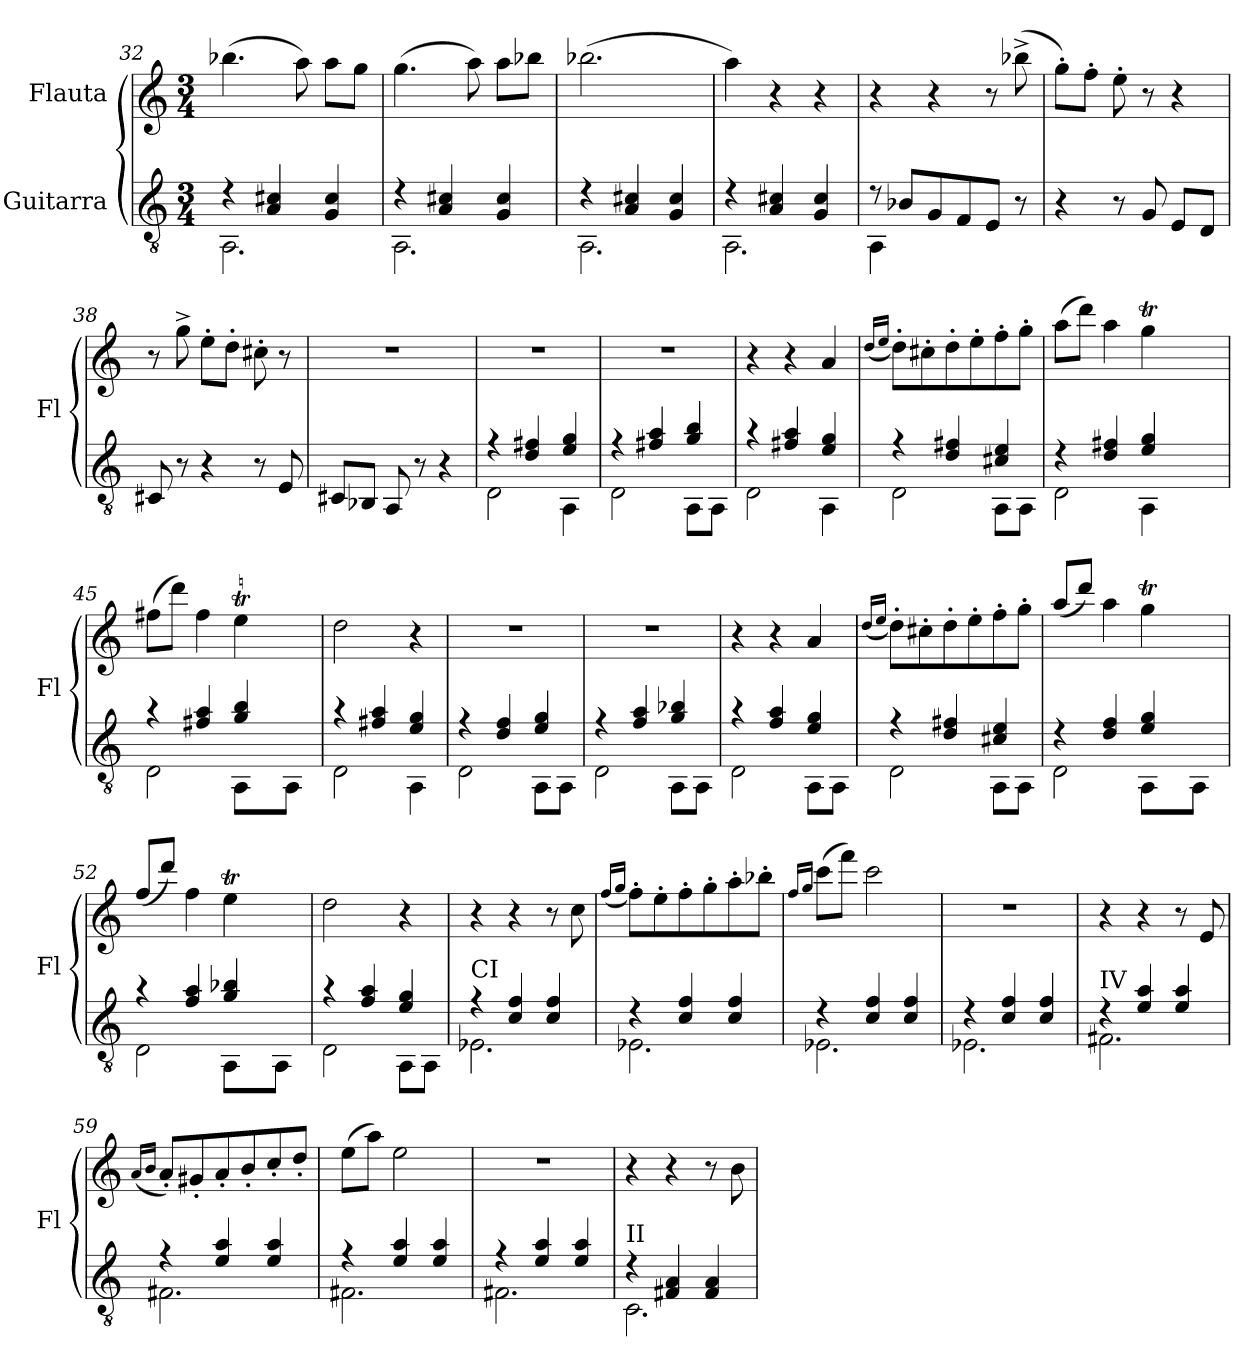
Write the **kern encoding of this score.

**kern	**kern
*part2	*part1
*staff2	*staff1
*I"Guitarra	*I"Flauta
*	*I'Fl
*clefGv2	*clefG2
*k[]	*k[]
*C:	*C:
*M3/4	*M3/4
=32	=32
*^	*
4r	2.AA\	(4.bb-X\
4A/ 4c#X/	.	.
.	.	8aa\)
4G/ 4c#/	.	8aa\L
.	.	8gg\J
=33	=33	=33
4r	2.AA\	(4.gg\
4A/ 4c#X/	.	.
.	.	8aa\)
4G/ 4c#/	.	8aa\L
.	.	8bb-X\J
=34	=34	=34
4r	2.AA\	(2.bb-X\
4A/ 4c#X/	.	.
4G/ 4c#/	.	.
=35	=35	=35
4r	2.AA\	4aa\)
4A/ 4c#X/	.	4r
4G/ 4c#/	.	4r
=36	=36	=36
8rd	4AA\	4r
8B-X/L	.	.
8G/	2ryy	4r
8F/	.	.
8E/J	.	8r
8r	.	(8bb-X^\
*v	*v	*
!!LO:LB:g=z
=37	=37
4r	8gg'\L)
.	8ff'\J
8r	8ee'\
8G/	8r
8E/L	4r
8D/J	.
=38	=38
8C#X/	8r
8r	8gg^\
4r	8ee'\L
.	8dd'\J
8r	8cc#X'\
8E/	8r
=39	=39
8C#X/L	2.r
8BB-X/J	.
8AA/	.
8r	.
4r	.
=40	=40
*^	*
4r	2D\	2.r
4d/ 4f#X/	.	.
4e/ 4g/	4AA\	.
=41	=41	=41
4r	2D\	2.r
4f#X/ 4a/	.	.
4g/ 4b/	8AA\L	.
.	8AA\J	.
=42	=42	=42
4r	2D\	4r
4f#X/ 4a/	.	4r
4e/ 4g/	4AA\	4a/
!!LO:LB:g=z
=43	=43	=43
.	.	(16qdd/LL
.	.	16qee/JJ
4r	2D\	8dd'\L)
.	.	8cc#X'\
4d/ 4f#X/	.	8dd'\
.	.	8ee'\
4c#X/ 4e/	8AA\L	8ff'\
.	8AA\J	8gg'\J
=44	=44	=44
*	*	*^
4r	2D\	(8aa\L	2ryy
.	.	8ddd\J)	.
4d/ 4f#X/	.	4aa\	.
4e/ 4g/	4AA\	4ggT\	16aaLLyy
.	.	.	16ggyy
.	.	.	16aayy
.	.	.	16ggJJyy
=45	=45	=45	=45
4r	2D\	(8ff#X\L	2ryy
.	.	8ddd\J)	.
4f#X/ 4a/	.	4ff#\	.
4g/ 4b/	8AA\L	4eet\	16ff#LLyy
.	.	.	16eeyy
.	8AA\J	.	16ff#yy
.	.	.	16eeJJyy
*	*	*v	*v
=46	=46	=46
4r	2D\	2dd\
4f#X/ 4a/	.	.
4e/ 4g/	4AA\	4r
=47	=47	=47
4r	2D\	2.r
4d/ 4f/	.	.
4e/ 4g/	8AA\L	.
.	8AA\J	.
=48	=48	=48
4r	2D\	2.r
4f/ 4a/	.	.
4g/ 4b-X/	8AA\L	.
.	8AA\J	.
=49	=49	=49
4r	2D\	4r
4f/ 4a/	.	4r
4e/ 4g/	8AA\L	4a/
.	8AA\J	.
!!LO:LB:g=z
=50	=50	=50
.	.	(16qdd/LL
.	.	16qee/JJ
4r	2D\	8dd'\L)
.	.	8cc#X'\
4d/ 4f#X/	.	8dd'\
.	.	8ee'\
4c#X/ 4e/	8AA\L	8ff'\
.	8AA\J	8gg'\J
=51	=51	=51
*	*	*^
4r	2D\	(8aa/L	2ryy
.	.	8ddd/J)	.
4d/ 4f/	.	4aa\	.
4e/ 4g/	8AA\L	4ggT\	16aaLLyy
.	.	.	16ggyy
.	8AA\J	.	16aayy
.	.	.	16ggJJyy
=52	=52	=52	=52
4r	2D\	(8ff/L	2ryy
.	.	8ddd/J)	.
4f/ 4a/	.	4ff\	.
4g/ 4b-X/	8AA\L	4eet\	16ffLLyy
.	.	.	16eeyy
.	8AA\J	.	16ffyy
.	.	.	16eeJJyy
*	*	*v	*v
=53	=53	=53
4r	2D\	2dd\
4f/ 4a/	.	.
4e/ 4g/	8AA\L	4r
.	8AA\J	.
=54	=54	=54
!LO:TX:a:t=CI	!	!
4r	2.E-X\	4r
4c/ 4f/	.	4r
4c/ 4f/	.	8r
.	.	8cc\
=55	=55	=55
.	.	(16qff/LL
.	.	16qgg/JJ
4r	2.E-X\	8ff'\L)
.	.	8ee'\
4c/ 4f/	.	8ff'\
.	.	8gg'\
4c/ 4f/	.	8aa'\
.	.	8bb-X'\J
!!LO:PB:g=z
=56	=56	=56
.	.	16qff/LL
.	.	16qgg/JJ
4r	2.E-X\	(8ccc\L
.	.	8fff\J)
4c/ 4f/	.	2ccc\
4c/ 4f/	.	.
=57	=57	=57
4r	2.E-X\	2.r
4c/ 4f/	.	.
4c/ 4f/	.	.
=58	=58	=58
!LO:TX:a:t=IV	!	!
4rd	2.F#X\	4r
4e/ 4a/	.	4r
4e/ 4a/	.	8r
.	.	8e/
=59	=59	=59
.	.	(16qa/LL
.	.	16qb/JJ
4r	2.F#X\	8a'/L)
.	.	8g#X'/
4e/ 4a/	.	8a'/
.	.	8b'/
4e/ 4a/	.	8cc'/
.	.	8dd'/J
=60	=60	=60
4r	2.F#X\	(8ee\L
.	.	8aa\J)
4e/ 4a/	.	2ee\
4e/ 4a/	.	.
=61	=61	=61
4r	2.F#X\	2.r
4e/ 4a/	.	.
4e/ 4a/	.	.
=62	=62	=62
!LO:TX:a:t=II	!	!
4r	2.C\	4r
4F#X/ 4A/	.	4r
4F#/ 4A/	.	8r
.	.	8b\
*v	*v	*
=	=
*-	*-
